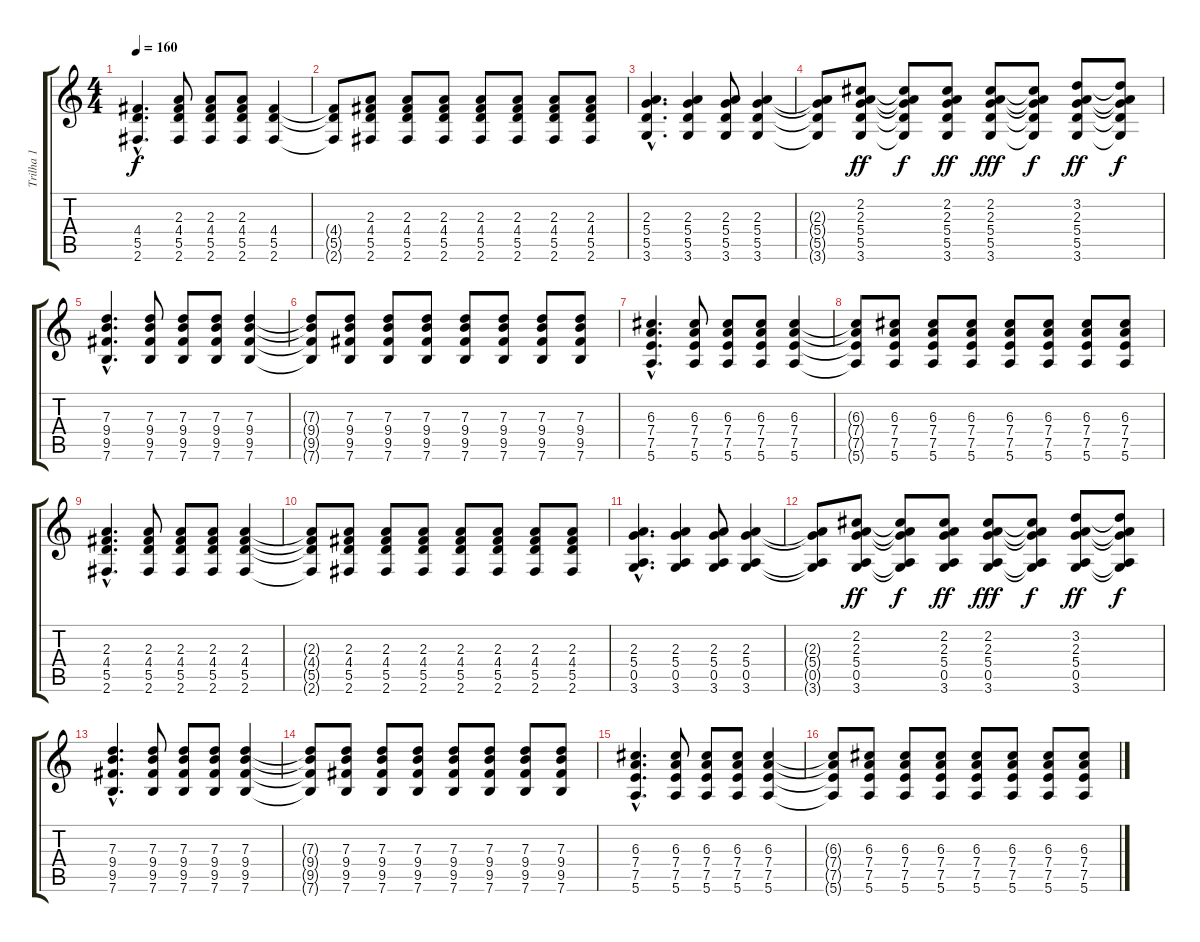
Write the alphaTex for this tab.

\track ("Trilha 1" "Trilha 1") {instrument acousticguitarsteel}
\staff {score tabs}
\tuning (E4 B3 G3 D3 A2 E2) {hide}
\ts (4 4)
\tempo 160
\clef g2
\ks c
(4.4{hac} 5.5{hac} 2.6{hac}).4{d dy f} (2.3 4.4 5.5 2.6).8 (2.3 4.4 5.5 2.6).8 (2.3 4.4 5.5 2.6).8 (4.4 5.5 2.6).4 |
(4.4{t} 5.5{t} 2.6{t}).8 (2.3 4.4 5.5 2.6).8 (2.3 4.4 5.5 2.6).8 (2.3 4.4 5.5 2.6).8 (2.3 4.4 5.5 2.6).8 (2.3 4.4 5.5 2.6).8 (2.3 4.4 5.5 2.6).8 (2.3 4.4 5.5 2.6).8 |
(2.3{hac} 5.4{hac} 5.5{hac} 3.6{hac}).4{d} (2.3 5.4 5.5 3.6).4 (2.3 5.4 5.5 3.6).8 (2.3 5.4 5.5 3.6).4 |
(2.3{t} 5.4{t} 5.5{t} 3.6{t}).8 (2.2 2.3 5.4 5.5 3.6).8{dy ff} (2.2{t} 2.3{t} 5.4{t} 5.5{t} 3.6{t}).8{dy f} (2.2 2.3 5.4 5.5 3.6).8{dy ff} (2.2 2.3 5.4 5.5 3.6).8{dy fff} (2.2{t} 2.3{t} 5.4{t} 5.5{t} 3.6{t}).8{dy f} (3.2 2.3 5.4 5.5 3.6).8{dy ff} (3.2{t} 2.3{t} 5.4{t} 5.5{t} 3.6{t}).8{dy f} |
(7.3{hac} 9.4{hac} 9.5{hac} 7.6{hac}).4{d} (7.3 9.4 9.5 7.6).8 (7.3 9.4 9.5 7.6).8 (7.3 9.4 9.5 7.6).8 (7.3 9.4 9.5 7.6).4 |
(7.3{t} 9.4{t} 9.5{t} 7.6{t}).8 (7.3 9.4 9.5 7.6).8 (7.3 9.4 9.5 7.6).8 (7.3 9.4 9.5 7.6).8 (7.3 9.4 9.5 7.6).8 (7.3 9.4 9.5 7.6).8 (7.3 9.4 9.5 7.6).8 (7.3 9.4 9.5 7.6).8 |
(6.3{hac} 7.4{hac} 7.5{hac} 5.6{hac}).4{d} (6.3 7.4 7.5 5.6).8 (6.3 7.4 7.5 5.6).8 (6.3 7.4 7.5 5.6).8 (6.3 7.4 7.5 5.6).4 |
(6.3{t} 7.4{t} 7.5{t} 5.6{t}).8 (6.3 7.4 7.5 5.6).8 (6.3 7.4 7.5 5.6).8 (6.3 7.4 7.5 5.6).8 (6.3 7.4 7.5 5.6).8 (6.3 7.4 7.5 5.6).8 (6.3 7.4 7.5 5.6).8 (6.3 7.4 7.5 5.6).8 |
(2.3{hac} 4.4{hac} 5.5{hac} 2.6{hac}).4{d} (2.3 4.4 5.5 2.6).8 (2.3 4.4 5.5 2.6).8 (2.3 4.4 5.5 2.6).8 (2.3 4.4 5.5 2.6).4 |
(2.3{t} 4.4{t} 5.5{t} 2.6{t}).8 (2.3 4.4 5.5 2.6).8 (2.3 4.4 5.5 2.6).8 (2.3 4.4 5.5 2.6).8 (2.3 4.4 5.5 2.6).8 (2.3 4.4 5.5 2.6).8 (2.3 4.4 5.5 2.6).8 (2.3 4.4 5.5 2.6).8 |
(2.3{hac} 5.4{hac} 0.5{hac} 3.6{hac}).4{d} (2.3 5.4 0.5 3.6).4 (2.3 5.4 0.5 3.6).8 (2.3 5.4 0.5 3.6).4 |
(2.3{t} 5.4{t} 0.5{t} 3.6{t}).8 (2.2 2.3 5.4 0.5 3.6).8{dy ff} (2.2{t} 2.3{t} 5.4{t} 0.5{t} 3.6{t}).8{dy f} (2.2 2.3 5.4 0.5 3.6).8{dy ff} (2.2 2.3 5.4 0.5 3.6).8{dy fff} (2.2{t} 2.3{t} 5.4{t} 0.5{t} 3.6{t}).8{dy f} (3.2 2.3 5.4 0.5 3.6).8{dy ff} (3.2{t} 2.3{t} 5.4{t} 0.5{t} 3.6{t}).8{dy f} |
(7.3{hac} 9.4{hac} 9.5{hac} 7.6{hac}).4{d} (7.3 9.4 9.5 7.6).8 (7.3 9.4 9.5 7.6).8 (7.3 9.4 9.5 7.6).8 (7.3 9.4 9.5 7.6).4 |
(7.3{t} 9.4{t} 9.5{t} 7.6{t}).8 (7.3 9.4 9.5 7.6).8 (7.3 9.4 9.5 7.6).8 (7.3 9.4 9.5 7.6).8 (7.3 9.4 9.5 7.6).8 (7.3 9.4 9.5 7.6).8 (7.3 9.4 9.5 7.6).8 (7.3 9.4 9.5 7.6).8 |
(6.3{hac} 7.4{hac} 7.5{hac} 5.6{hac}).4{d} (6.3 7.4 7.5 5.6).8 (6.3 7.4 7.5 5.6).8 (6.3 7.4 7.5 5.6).8 (6.3 7.4 7.5 5.6).4 |
(6.3{t} 7.4{t} 7.5{t} 5.6{t}).8 (6.3 7.4 7.5 5.6).8 (6.3 7.4 7.5 5.6).8 (6.3 7.4 7.5 5.6).8 (6.3 7.4 7.5 5.6).8 (6.3 7.4 7.5 5.6).8 (6.3 7.4 7.5 5.6).8 (6.3 7.4 7.5 5.6).8
